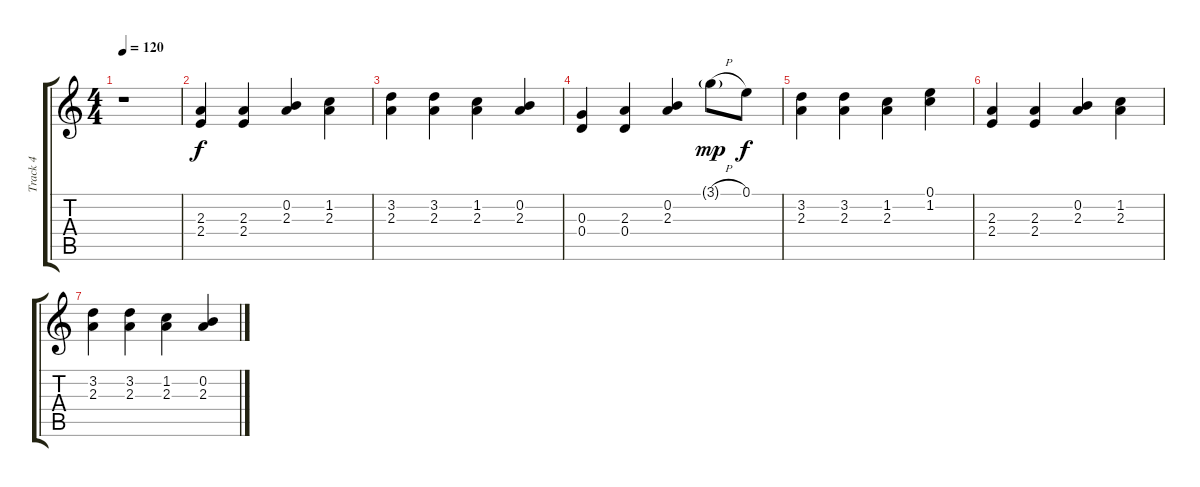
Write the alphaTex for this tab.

\track ("Track 4" "Track 4") {instrument acousticguitarsteel}
\staff {score tabs}
\tuning (E4 B3 G3 D3 A2 E2) {hide}
\ts (4 4)
\tempo 120
\clef g2
\ks c
r.1{dy f} |
(2.3 2.4).4{volume 16} (2.3 2.4).4 (0.2 2.3).4 (1.2 2.3).4 |
(3.2 2.3).4{volume 12} (3.2 2.3).4 (1.2 2.3).4 (0.2 2.3).4 |
(0.3 0.4).4 (2.3 0.4).4 (0.2 2.3).4 3.1{h g}.8{dy mp} 0.1.8{dy f} |
(3.2 2.3).4{volume 16} (3.2 2.3).4 (1.2 2.3).4 (0.1 1.2).4 |
(2.3 2.4).4{volume 16} (2.3 2.4).4 (0.2 2.3).4 (1.2 2.3).4 |
(3.2 2.3).4{volume 12} (3.2 2.3).4 (1.2 2.3).4 (0.2 2.3).4
